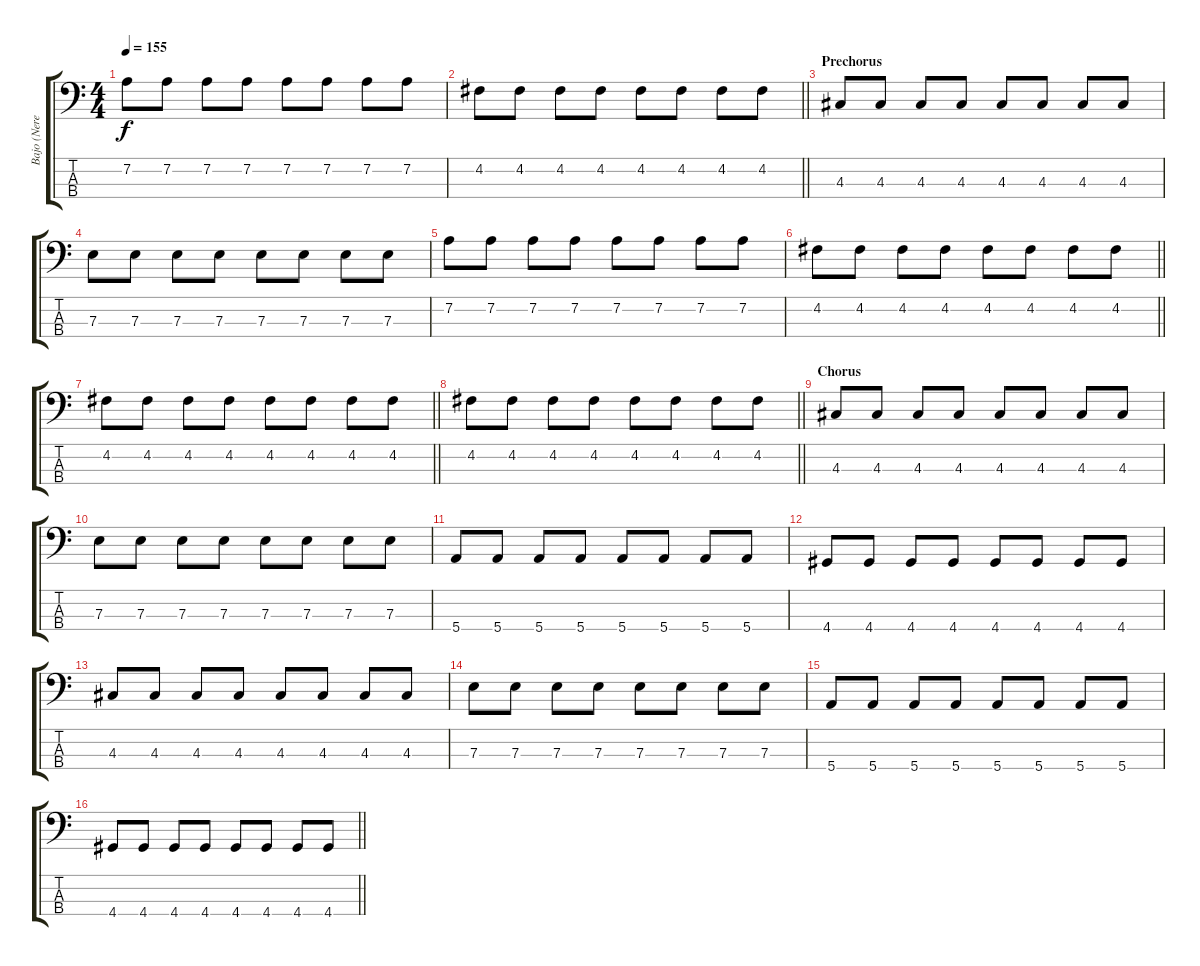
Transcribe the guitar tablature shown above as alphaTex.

\track ("Bajo (Nerea)" "Bajo (Nere") {instrument electricbassfinger}
\staff {score tabs}
\tuning (G2 D2 A1 E1) {hide}
\ts (4 4)
\tempo 155
\clef f4
\ks c
7.2.8{dy f} 7.2.8 7.2.8 7.2.8 7.2.8 7.2.8 7.2.8 7.2.8 |
\barLineRight lightlight
4.2.8 4.2.8 4.2.8 4.2.8 4.2.8 4.2.8 4.2.8 4.2.8 |
\section ("" "Prechorus")
4.3.8 4.3.8 4.3.8 4.3.8 4.3.8 4.3.8 4.3.8 4.3.8 |
7.3.8 7.3.8 7.3.8 7.3.8 7.3.8 7.3.8 7.3.8 7.3.8 |
7.2.8 7.2.8 7.2.8 7.2.8 7.2.8 7.2.8 7.2.8 7.2.8 |
\barLineRight lightlight
4.2.8 4.2.8 4.2.8 4.2.8 4.2.8 4.2.8 4.2.8 4.2.8 |
\barLineRight lightlight
4.2.8 4.2.8 4.2.8 4.2.8 4.2.8 4.2.8 4.2.8 4.2.8 |
\barLineRight lightlight
4.2.8 4.2.8 4.2.8 4.2.8 4.2.8 4.2.8 4.2.8 4.2.8 |
\section ("" "Chorus")
4.3.8 4.3.8 4.3.8 4.3.8 4.3.8 4.3.8 4.3.8 4.3.8 |
7.3.8 7.3.8 7.3.8 7.3.8 7.3.8 7.3.8 7.3.8 7.3.8 |
5.4.8 5.4.8 5.4.8 5.4.8 5.4.8 5.4.8 5.4.8 5.4.8 |
4.4.8 4.4.8 4.4.8 4.4.8 4.4.8 4.4.8 4.4.8 4.4.8 |
4.3.8 4.3.8 4.3.8 4.3.8 4.3.8 4.3.8 4.3.8 4.3.8 |
7.3.8 7.3.8 7.3.8 7.3.8 7.3.8 7.3.8 7.3.8 7.3.8 |
5.4.8 5.4.8 5.4.8 5.4.8 5.4.8 5.4.8 5.4.8 5.4.8 |
\barLineRight lightlight
4.4.8 4.4.8 4.4.8 4.4.8 4.4.8 4.4.8 4.4.8 4.4.8
